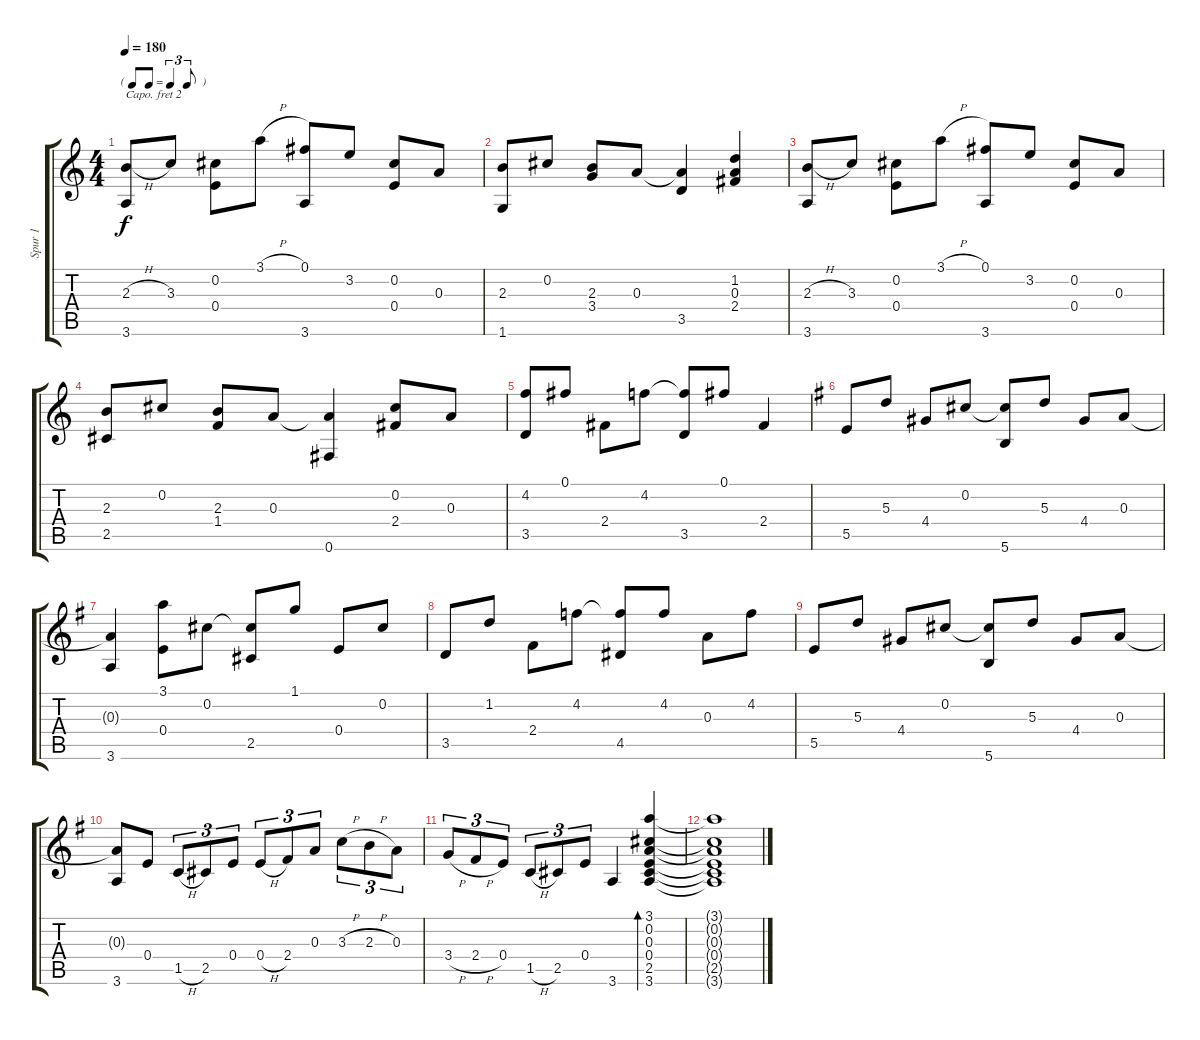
\track ("Spur 1" "Spur 1") {instrument acousticguitarnylon}
\staff {score tabs}
\capo 2
\tuning (E4 B3 G3 D3 A2 E2) {hide}
\ts (4 4)
\tf triplet8th
\tempo 180
\clef g2
\ks c
(2.3{h} 3.6).8{dy f} 3.3.8 (0.2 0.4).8 3.1{h}.8 (0.1 3.6).8 3.2.8 (0.2 0.4).8 0.3.8 |
(2.3 1.6).8 0.2.8 (2.3 3.4).8 0.3.8 (0.3{t} 3.5).4 (1.2 0.3 2.4).4 |
(2.3{h} 3.6).8 3.3.8 (0.2 0.4).8 3.1{h}.8 (0.1 3.6).8 3.2.8 (0.2 0.4).8 0.3.8 |
(2.3 2.5).8 0.2.8 (2.3 1.4).8 0.3.8 (0.3{t} 0.6).4 (0.2 2.4).8 0.3.8 |
(4.2 3.5).8 0.1.8 2.4.8 4.2.8 (4.2{t} 3.5).8 0.1.8 2.4.4 |
\ks g
5.5.8 5.3.8 4.4.8 0.2.8 (0.2{t} 5.6).8 5.3.8 4.4.8 0.3.8 |
(0.3{t} 3.6).4 (3.1 0.4).8 0.2.8 (0.2{t} 2.5).8 1.1.8 0.4.8 0.2.8 |
3.5.8 1.2.8 2.4.8 4.2.8 (4.2{t} 4.5).8 4.2.8 0.3.8 4.2.8 |
5.5.8 5.3.8 4.4.8 0.2.8 (0.2{t} 5.6).8 5.3.8 4.4.8 0.3.8 |
(0.3{t} 3.6).8 0.4.8 1.5{h}.8{tu (3 2)} 2.5.8{tu (3 2)} 0.4.8{tu (3 2)} 0.4{h}.8{tu (3 2)} 2.4.8{tu (3 2)} 0.3.8{tu (3 2)} 3.3{h}.8{tu (3 2)} 2.3{h}.8{tu (3 2)} 0.3.8{tu (3 2)} |
3.4{h}.8{tu (3 2)} 2.4{h}.8{tu (3 2)} 0.4.8{tu (3 2)} 1.5{h}.8{tu (3 2)} 2.5.8{tu (3 2)} 0.4.8{tu (3 2)} 3.6.4 (3.1 0.2 0.3 0.4 2.5 3.6).4{bd 480} |
(3.1{t} 0.2{t} 0.3{t} 0.4{t} 2.5{t} 3.6{t}).1
